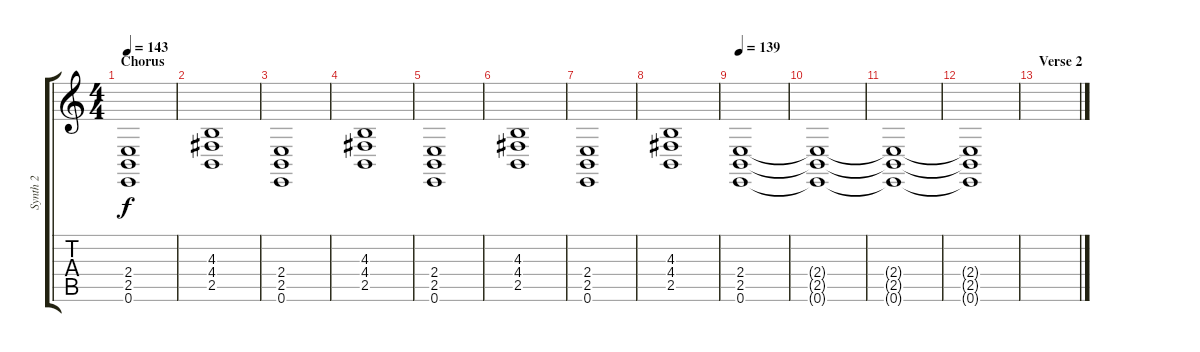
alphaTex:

\track ("Synth 2" "Synth 2") {instrument synthstrings1}
\staff {score tabs}
\tuning (E4 B3 G3 D3 A2 E2) {hide}
\ts (4 4)
\section ("" "Chorus")
\tempo 143
\clef g2
\ks c
(2.4 2.5 0.6).1{dy f} |
(4.3 4.4 2.5).1 |
(2.4 2.5 0.6).1 |
(4.3 4.4 2.5).1 |
(2.4 2.5 0.6).1 |
(4.3 4.4 2.5).1 |
(2.4 2.5 0.6).1 |
(4.3 4.4 2.5).1 |
\tempo 139
(2.4 2.5 0.6).1 |
(2.4{t} 2.5{t} 0.6{t}).1 |
(2.4{t} 2.5{t} 0.6{t}).1 |
(2.4{t} 2.5{t} 0.6{t}).1 |
\section ("" "Verse 2")
